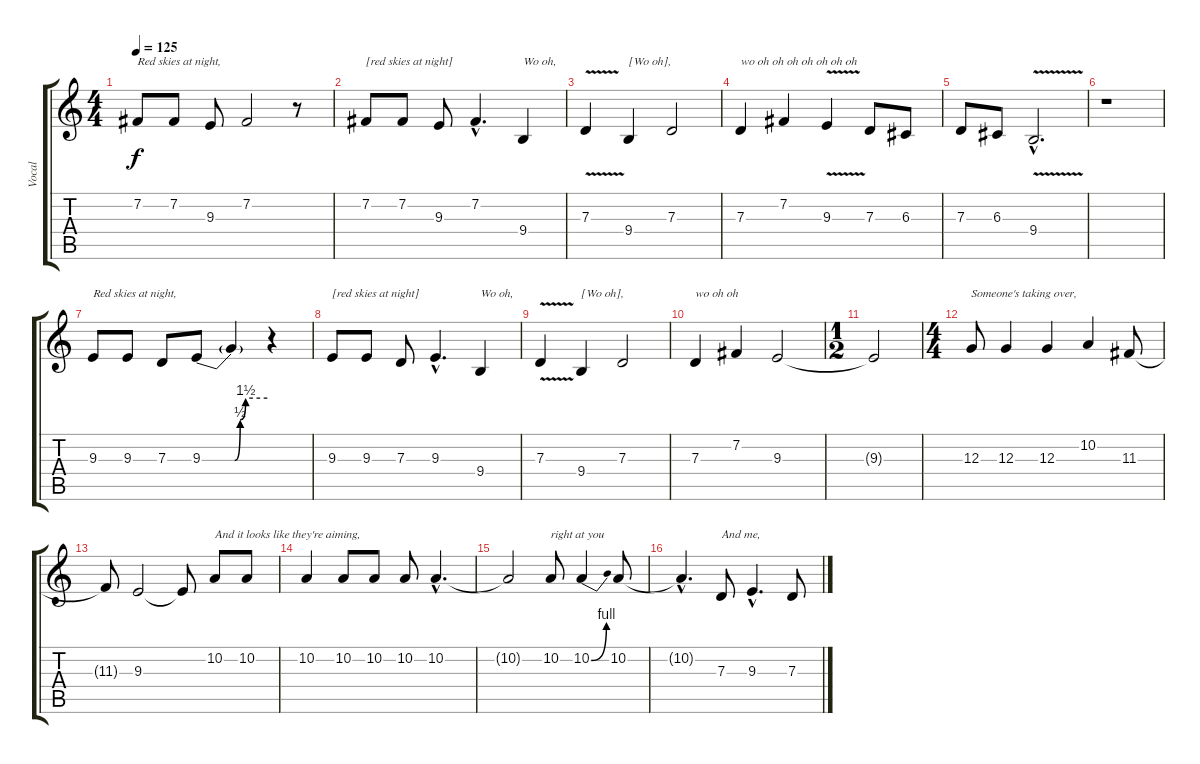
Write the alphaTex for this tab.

\track ("Vocal" "Vocal") {instrument lead2sawtooth}
\staff {score tabs}
\tuning (E4 B3 G3 D3 A2 E2) {hide}
\ts (4 4)
\tempo 125
\clef g2
\ks c
7.2.8{txt "Red skies at night, " dy f} 7.2.8 9.3.8 7.2.2 r.8 |
7.2.8{txt "[red skies at night]" instrument lead1square} 7.2.8 9.3.8 7.2{hac}.4{d} 9.4.4{txt "Wo oh, " balance 16 instrument lead2sawtooth} |
7.3{v}.4 9.4.4{txt "[Wo oh], " balance 0 instrument lead1square} 7.3.2 |
7.3.4{txt "wo oh oh oh oh oh oh oh" balance 8 instrument lead2sawtooth} 7.2.4 9.3{v}.4 7.3.8 6.3.8 |
7.3.8 6.3.8 9.4{v hac}.2{d} |
r.1 |
9.3.8{txt "Red skies at night, "} 9.3.8 7.3.8 9.3{be (custom 0 0 30 0 35 2 40 6 60 6)}.8 9.3{t}.4 r.4 |
9.3.8{txt "[red skies at night]" instrument lead1square} 9.3.8 7.3.8 9.3{hac}.4{d} 9.4.4{txt "Wo oh, " instrument lead2sawtooth} |
7.3{v}.4 9.4.4{txt "[Wo oh], " instrument lead1square} 7.3.2 |
7.3.4{txt "wo oh oh" instrument lead2sawtooth} 7.2.4 9.3.2 |
\ts (1 2)
9.3{t}.2 |
\ts (4 4)
12.3.8{txt "Someone's taking over,"} 12.3.4 12.3.4 10.2.4 11.3.8 |
11.3{t}.8 9.3.2 9.3{t}.8 10.2.8{txt "And it looks like they're aiming,"} 10.2.8 |
10.2.4 10.2.8 10.2.8 10.2.8 10.2{hac}.4{d} |
10.2{t}.2 10.2.8{txt "right at you"} 10.2{be (bend 0 0 60 4)}.4 10.2.8 |
10.2{hac t}.4{d} 7.3.8{txt "And me, "} 9.3{hac}.4{d} 7.3.8
